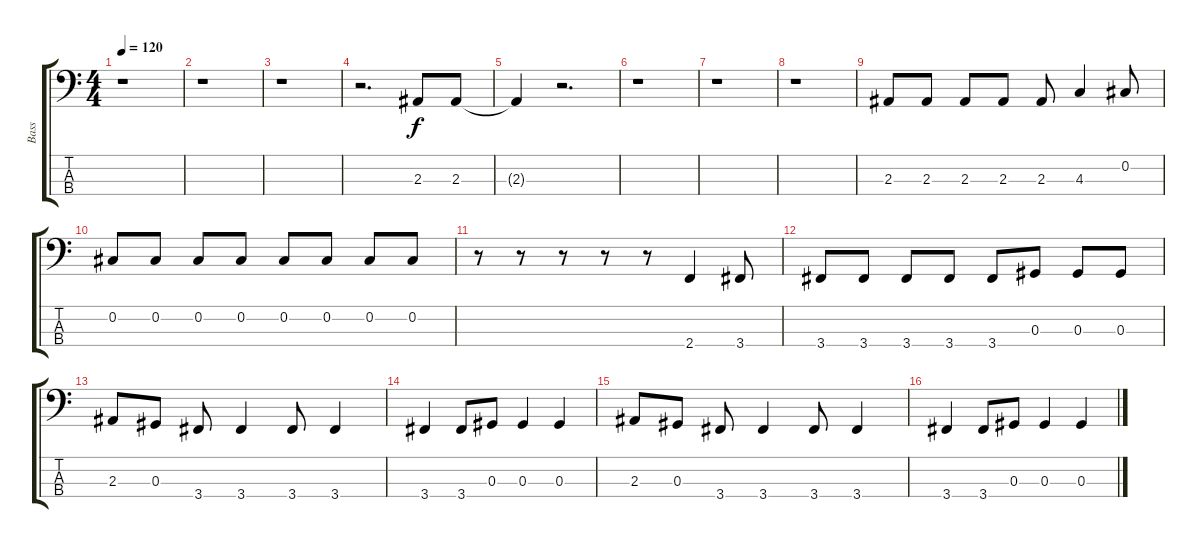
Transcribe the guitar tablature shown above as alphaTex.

\track ("Bass" "Bass") {instrument electricbassfinger}
\staff {score tabs}
\tuning (Gb2 Db2 Ab1 Eb1) {hide}
\ts (4 4)
\tempo 120
\clef f4
\ks c
r.1{dy f} |
r.1 |
r.1 |
r.2{d} 2.3.8 2.3.8 |
2.3{t}.4 r.2{d} |
r.1 |
r.1 |
r.1 |
2.3.8 2.3.8 2.3.8 2.3.8 2.3.8 4.3.4 0.2.8 |
0.2.8 0.2.8 0.2.8 0.2.8 0.2.8 0.2.8 0.2.8 0.2.8 |
r.8 r.8 r.8 r.8 r.8 2.4.4 3.4.8 |
3.4.8 3.4.8 3.4.8 3.4.8 3.4.8 0.3.8 0.3.8 0.3.8 |
2.3.8 0.3.8 3.4.8 3.4.4 3.4.8 3.4.4 |
3.4.4 3.4.8 0.3.8 0.3.4 0.3.4 |
2.3.8 0.3.8 3.4.8 3.4.4 3.4.8 3.4.4 |
3.4.4 3.4.8 0.3.8 0.3.4 0.3.4
